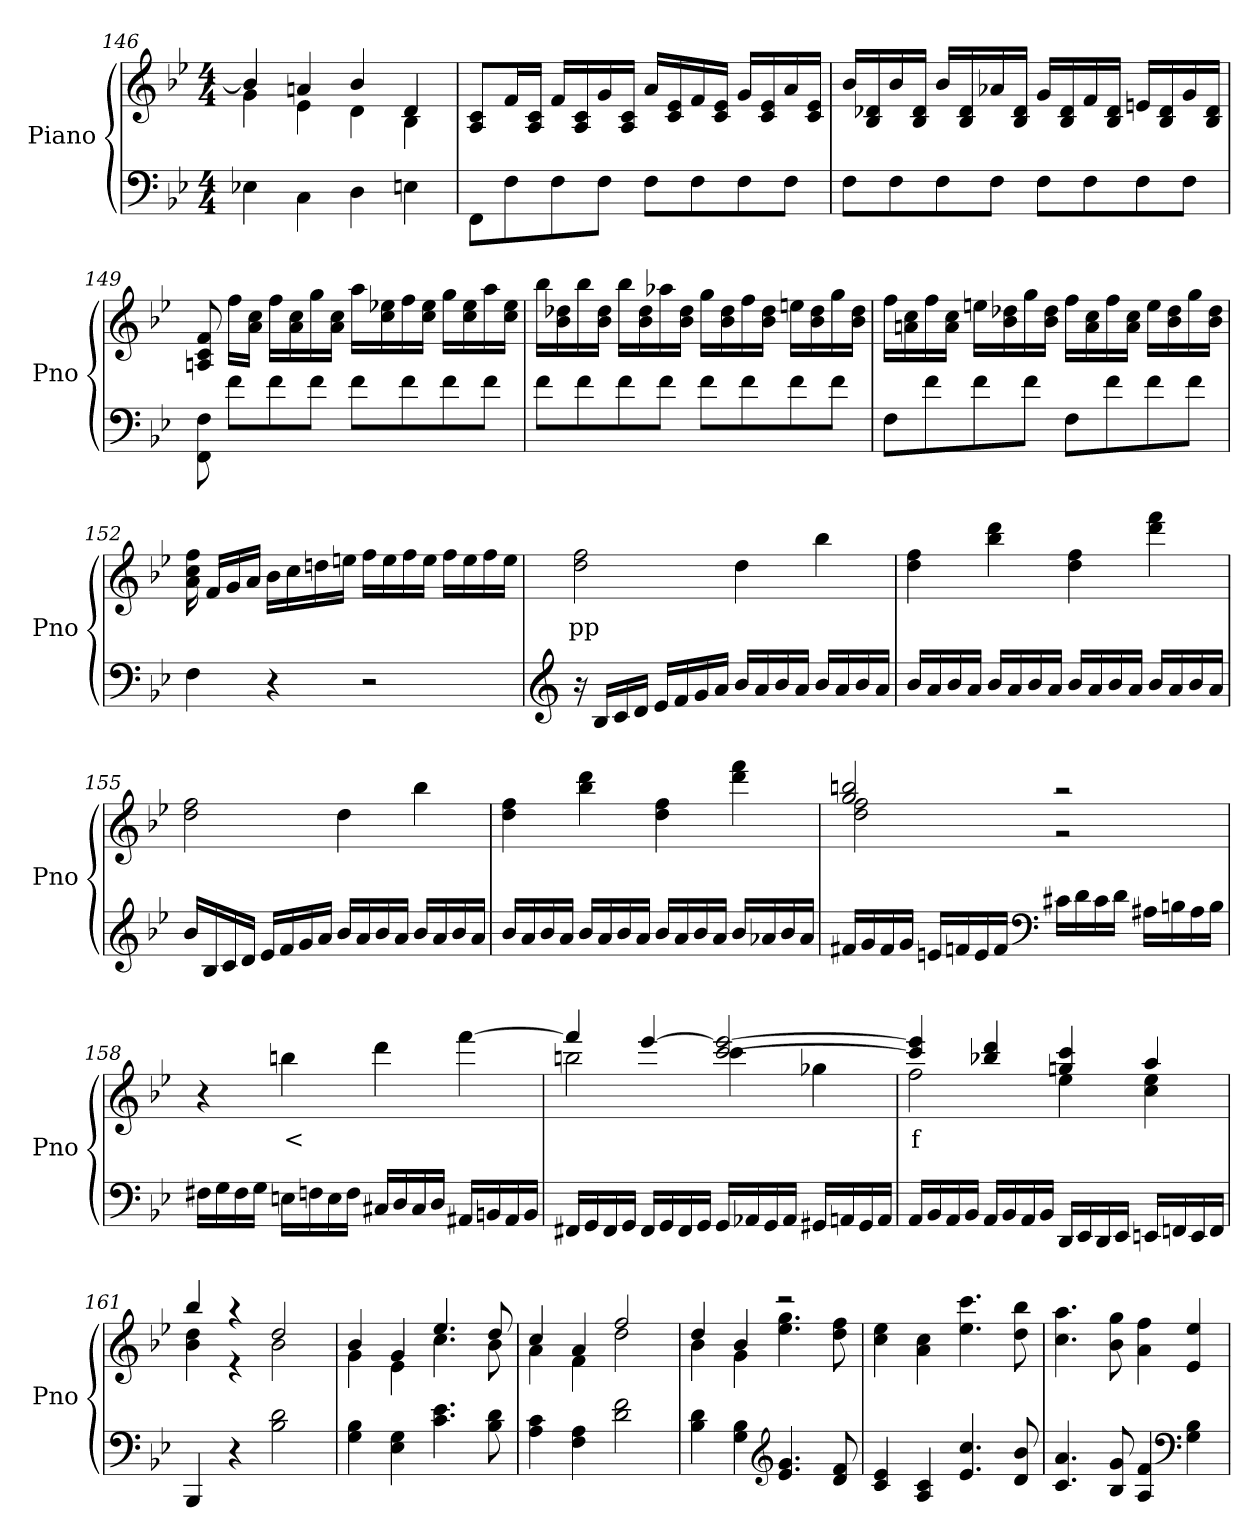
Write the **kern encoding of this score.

**kern	**kern	**text
*part2	*part1	*part1
*staff2	*staff1	*staff1
*I"Piano	*I"Piano	*
*I'Pno	*I'Pno	*
*clefF4	*clefG2	*
*k[b-e-]	*k[b-e-]	*
*B-:	*B-:	*
*M4/4	*M4/4	*
=146	=146	=146
*	*^	*
4E-X\	4b-/]	4g\	.
4C\	4an/	4e-\	.
4D\	4b-/	4d\	.
4En\	4d/	4B-\	.
*	*v	*v	*
=147	=147	=147
8FF\L	8A/ 8c/L	.
8F\	16f/L	.
.	16A/ 16c/JJ	.
8F\	16f/LL	.
.	16A/ 16c/	.
8F\J	16g/	.
.	16A/ 16c/JJ	.
8F\L	16a/LL	.
.	16c/ 16e-/	.
8F\	16f/	.
.	16c/ 16e-/JJ	.
8F\	16g/LL	.
.	16c/ 16e-/	.
8F\J	16a/	.
.	16c/ 16e-/JJ	.
=148	=148	=148
8F\L	16b-/LL	.
.	16B-/ 16d-X/	.
8F\	16b-/	.
.	16B-/ 16d-/JJ	.
8F\	16b-/LL	.
.	16B-/ 16d-/	.
8F\J	16a-X/	.
.	16B-/ 16d-/JJ	.
8F\L	16g/LL	.
.	16B-/ 16d-/	.
8F\	16f/	.
.	16B-/ 16d-/JJ	.
8F\	16en/LL	.
.	16B-/ 16d-/	.
8F\J	16g/	.
.	16B-/ 16d-/JJ	.
!!LO:LB:g=z
=149	=149	=149
8FF\ 8F\	8An/ 8c/ 8f/	.
8f\L	16ff\LL	.
.	16a\ 16cc\JJ	.
8f\	16ff\LL	.
.	16a\ 16cc\	.
8f\J	16gg\	.
.	16a\ 16cc\JJ	.
8f\L	16aa\LL	.
.	16cc\ 16ee-X\	.
8f\	16ff\	.
.	16cc\ 16ee-\JJ	.
8f\	16gg\LL	.
.	16cc\ 16ee-\	.
8f\J	16aa\	.
.	16cc\ 16ee-\JJ	.
=150	=150	=150
8f\L	16bb-\LL	.
.	16b-\ 16dd-X\	.
8f\	16bb-\	.
.	16b-\ 16dd-\JJ	.
8f\	16bb-\LL	.
.	16b-\ 16dd-\	.
8f\J	16aa-X\	.
.	16b-\ 16dd-\JJ	.
8f\L	16gg\LL	.
.	16b-\ 16dd-\	.
8f\	16ff\	.
.	16b-\ 16dd-\JJ	.
8f\	16een\LL	.
.	16b-\ 16dd-\	.
8f\J	16gg\	.
.	16b-\ 16dd-\JJ	.
=151	=151	=151
8F\L	16ff\LL	.
.	16an\ 16cc\	.
8f\	16ff\	.
.	16a\ 16cc\JJ	.
8f\	16een\LL	.
.	16b-\ 16dd-X\	.
8f\J	16gg\	.
.	16b-\ 16dd-\JJ	.
8F\L	16ff\LL	.
.	16a\ 16cc\	.
8f\	16ff\	.
.	16a\ 16cc\JJ	.
8f\	16ee\LL	.
.	16b-\ 16dd-\	.
8f\J	16gg\	.
.	16b-\ 16dd-\JJ	.
!!LO:LB:g=z
=152	=152	=152
4F\	16a\ 16cc\ 16ff\	.
.	16f/LL	.
.	16g/	.
.	16a/JJ	.
4r	16b-\LL	.
.	16cc\	.
.	16ddn\	.
.	16een\JJ	.
2r	16ff\LL	.
.	16ee\	.
.	16ff\	.
.	16ee\JJ	.
.	16ff\LL	.
.	16ee\	.
.	16ff\	.
.	16ee\JJ	.
=153	=153	=153
*clefG2	*	*
!	!	!LO:LY:b
16r	2dd\ 2ff\	pp
16B-/LL	.	.
16c/	.	.
16d/JJ	.	.
16e-/LL	.	.
16f/	.	.
16g/	.	.
16a/JJ	.	.
16b-/LL	4dd\	.
16a/	.	.
16b-/	.	.
16a/JJ	.	.
16b-/LL	4bb-\	.
16a/	.	.
16b-/	.	.
16a/JJ	.	.
=154	=154	=154
16b-/LL	4dd\ 4ff\	.
16a/	.	.
16b-/	.	.
16a/JJ	.	.
16b-/LL	4bb-\ 4ddd\	.
16a/	.	.
16b-/	.	.
16a/JJ	.	.
16b-/LL	4dd\ 4ff\	.
16a/	.	.
16b-/	.	.
16a/JJ	.	.
16b-/LL	4ddd\ 4fff\	.
16a/	.	.
16b-/	.	.
16a/JJ	.	.
!!LO:LB:g=z
=155	=155	=155
16b-/LL	2dd\ 2ff\	.
16B-/	.	.
16c/	.	.
16d/JJ	.	.
16e-/LL	.	.
16f/	.	.
16g/	.	.
16a/JJ	.	.
16b-/LL	4dd\	.
16a/	.	.
16b-/	.	.
16a/JJ	.	.
16b-/LL	4bb-\	.
16a/	.	.
16b-/	.	.
16a/JJ	.	.
=156	=156	=156
16b-/LL	4dd\ 4ff\	.
16a/	.	.
16b-/	.	.
16a/JJ	.	.
16b-/LL	4bb-\ 4ddd\	.
16a/	.	.
16b-/	.	.
16a/JJ	.	.
16b-/LL	4dd\ 4ff\	.
16a/	.	.
16b-/	.	.
16a/JJ	.	.
16b-/LL	4ddd\ 4fff\	.
16a-X/	.	.
16b-/	.	.
16a-/JJ	.	.
=157	=157	=157
*	*^	*
16f#X/LL	2gg/ 2bbn/	2dd\ 2ff\	.
16g/	.	.	.
16f#/	.	.	.
16g/JJ	.	.	.
16en/LL	.	.	.
16fn/	.	.	.
16e/	.	.	.
16f/JJ	.	.	.
*clefF4	*	*	*
16c#X\LL	2r	2r	.
16d\	.	.	.
16c#\	.	.	.
16d\JJ	.	.	.
16A#X\LL	.	.	.
16Bn\	.	.	.
16A#\	.	.	.
16B\JJ	.	.	.
*	*v	*v	*
!!LO:LB:g=z
=158	=158	=158
16F#X\LL	4r	.
16G\	.	.
16F#\	.	.
16G\JJ	.	.
!	!	!LO:LY:b
16En\LL	4bbn\	<
16Fn\	.	.
16E\	.	.
16F\JJ	.	.
16C#X/LL	4ddd\	.
16D/	.	.
16C#/	.	.
16D/JJ	.	.
16AA#X/LL	[4fff\	.
16BBn/	.	.
16AA#/	.	.
16BB/JJ	.	.
=159	=159	=159
*	*^	*
16FF#X/LL	4fff/]	2bbn\	.
16GG/	.	.	.
16FF#/	.	.	.
16GG/JJ	.	.	.
16FF#/LL	[4eee-/	.	.
16GG/	.	.	.
16FF#/	.	.	.
16GG/JJ	.	.	.
16GG/LL	[2ccc/ 2eee-/_	4ccc\	.
16AA-X/	.	.	.
16GG/	.	.	.
16AA-/JJ	.	.	.
16GG#X/LL	.	4gg-X\	.
16AAn/	.	.	.
16GG#/	.	.	.
16AA/JJ	.	.	.
=160	=160	=160	=160
!	!	!	!LO:LY:b
16AA/LL	4ccc/] 4eee-/]	2ff\	f
16BB-/	.	.	.
16AA/	.	.	.
16BB-/JJ	.	.	.
16AA/LL	4bb-X/ 4ddd/	.	.
16BB-/	.	.	.
16AA/	.	.	.
16BB-/JJ	.	.	.
16DD/LL	4ggn/ 4ccc/	4ee-\	.
16EE-/	.	.	.
16DD/	.	.	.
16EE-/JJ	.	.	.
16EEn/LL	4aa/	4cc\ 4ee-\	.
16FFn/	.	.	.
16EE/	.	.	.
16FF/JJ	.	.	.
!!LO:PB:g=z	!!
=161	=161	=161	=161
4BBB-/	4bb-/	4b-\ 4dd\	.
4r	4r	4r	.
2B-\ 2d\	2dd/	2b-\	.
=162	=162	=162	=162
4G\ 4B-\	4b-/	4g\	.
4E-\ 4G\	4g/	4e-\	.
4.c\ 4.e-\	4.ee-/	4.cc\	.
8B-\ 8d\	8dd/	8b-\	.
=163	=163	=163	=163
4A\ 4c\	4cc/	4a\	.
4F\ 4A\	4a/	4f\	.
2d\ 2f\	2ff/	2dd\	.
=164	=164	=164	=164
4B-\ 4d\	4dd/	4b-\	.
4G\ 4B-\	4b-/	4g\	.
*clefG2	*	*	*
4.e-/ 4.g/	2r	4.ee-\ 4.gg\	.
8d/ 8f/	.	8dd\ 8ff\	.
*	*v	*v	*
=165	=165	=165
4c/ 4e-/	4cc\ 4ee-\	.
4A/ 4c/	4a\ 4cc\	.
4.e-/ 4.cc/	4.ee-\ 4.ccc\	.
8d/ 8b-/	8dd\ 8bb-\	.
=166	=166	=166
4.c/ 4.a/	4.cc\ 4.aa\	.
8B-/ 8g/	8b-\ 8gg\	.
4A/ 4f/	4a\ 4ff\	.
*clefF4	*	*
4G\ 4B-\	4e-/ 4ee-/	.
=	=	=
*-	*-	*-
